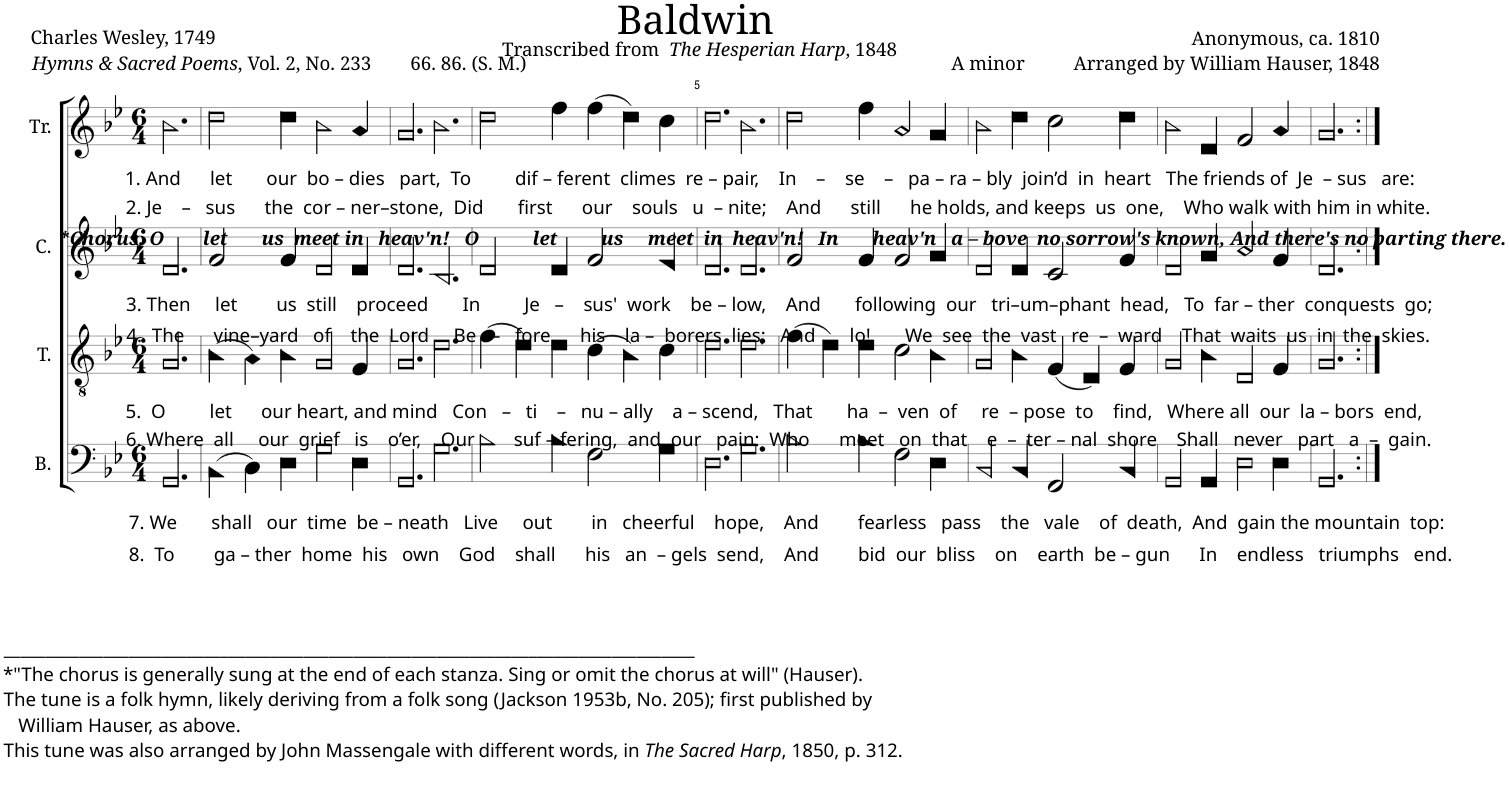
**kern	**kern	**kern	**kern
*part4	*part3	*part2	*part1
*staff4	*staff3	*staff2	*staff1
*I"B.	*I"T.	*I"C.	*I"Tr.
*I'B.	*I'T.	*I'C.	*I'Tr.
*clefF4	*clefGv2	*clefG2	*clefG2
*k[b-e-]	*k[b-e-]	*k[b-e-]	*k[b-e-]
*M6/4	*M6/4	*M6/4	*M6/4
=1	=1	=1	=1
!	!	!	!LO:TX:b:t=1. And      let       our  bo – dies   part,  To         dif – ferent  climes  re – pair,    In    –    se    –   pa – ra – bly  join’d  in  heart   The friends of  Je  – sus   are&colon;
!	!	!	!LO:TX:b:t=2. Je    –   sus      the  cor – ner–stone,  Did       first      our    souls   u  – nite;    And      still      he holds, and keeps  us  one,    Who walk with him in white.
!	!	!	!LO:TX:b:Bi:t=*Chorus. O        let       us  meet in   heav'n!   O           let         us     meet  in  heav'n!   In       heav'n   a – bove  no sorrow's known, And there's no parting there.
!	!	!LO:TX:b:t=3. Then     let        us  still    proceed       In         Je   –    sus'  work    be – low,    And       following  our   tri–um–phant  head,   To  far – ther  conquests  go;	!
!	!	!LO:TX:b:t=4.  The      vine–yard   of    the  Lord     Be   –   fore      his    la –  borers  lies;   And       lo!       We  see  the  vast   re  –  ward    That  waits  us  in  the  skies.	!
!	!LO:TX:b:t=5.  O         let      our heart, and mind   Con   –   ti    –   nu – ally    a – scend,   That       ha  –  ven  of     re  – pose  to    find,   Where all  our  la – bors  end,	!	!
!	!LO:TX:b:t=6. Where  all     our  grief   is    o’er,    Our        suf – fering,  and  our   pain&colon;  Who      meet   on  that    e  –  ter – nal  shore    Shall   never   part   a  –  gain.	!	!
!LO:TX:b:t=7. We       shall   our  time  be – neath   Live     out        in   cheerful    hope,    And        fearless   pass    the   vale    of  death,  And  gain the mountain  top&colon;	!	!	!
!LO:TX:b:t=8.  To        ga – ther  home  his   own    God    shall      his   an  – gels  send,    And        bid  our  bliss    on    earth  be – gun      In    endless   triumphs   end.	!	!	!
!LO:TX:b:t=___________________________________________________________________________________	!	!	!
!LO:TX:b:t=*"The chorus is generally sung at the end of each stanza. Sing or omit the chorus at will" (Hauser).	!	!	!
!LO:TX:b:t=The tune is a folk hymn, likely deriving from a folk song (Jackson 1953b, No. 205); first published by	!	!	!
!LO:TX:b:t=William Hauser, as above.	!	!	!
!LO:TX:b:t=This tune was also arranged by John Massengale with different words, in	!	!	!
!LO:TX:b:i:t=The Sacred Harp	!	!	!
!LO:TX:b:t=, 1850, p. 312.	!	!	!
2.GG!/	2.G!/	2.d!/	2.b-!\
=2	=2	=2	=2
(4BB-!\	(4B-!\	2f!/	2dd!\
4C!\)	4A!\)	.	.
4D!\	4B-!\	4f!/	4dd!\
2G!\	2G!/	2d!/	2b-!\
4D!\	4F!/	4d!/	4a!/
=3	=3	=3	=3
2.GG!/	2.G!/	2.d!/	2.g!/
2.G!\	2.d!\	2.B-!/	2.b-!\
=4	=4	=4	=4
2B-!\	(4f!\	2d!/	2dd!\
.	4d!\)	.	.
4B-!\	4d!\	4d!/	4ff!\
2F!\	(4c!\	2f!/	(4ff!\
.	4B-!\)	.	4dd!\)
4G!\	4c!\	4e-!/	4cc!\
=5	=5	=5	=5
2.D!\	2.d!\	2.d!/	2.dd!\
2.G!\	2.d!\	2.d!/	2.b-!\
=6	=6	=6	=6
2B-!\	(4f!\	2f!/	2dd!\
.	4d!\)	.	.
4B-!\	4d!\	4f!/	4ff!\
2F!\	2c!\	2f!/	2a!/
4D!\	4B-!\	4g!/	4g!/
=7	=7	=7	=7
2BB-!/	2G!/	2d!/	2b-!\
4BB-!/	4B-!\	4d!/	4dd!\
2FF!/	(4F!/	2c!/	2cc!\
.	4D!/)	.	.
4BB-!/	4F!/	4f!/	4dd!\
=8	=8	=8	=8
2GG!/	2G!/	2d!/	2b-!\
4GG!/	4B-!\	4g!/	4d!/
2D!\	2D!/	2a!/	2f!/
4D!\	4F!/	4f!/	4a!/
=9	=9	=9	=9
2.GG!/	2.G!/	2.d!/	2.g!/
=:|!	=:|!	=:|!	=:|!
*-	*-	*-	*-
